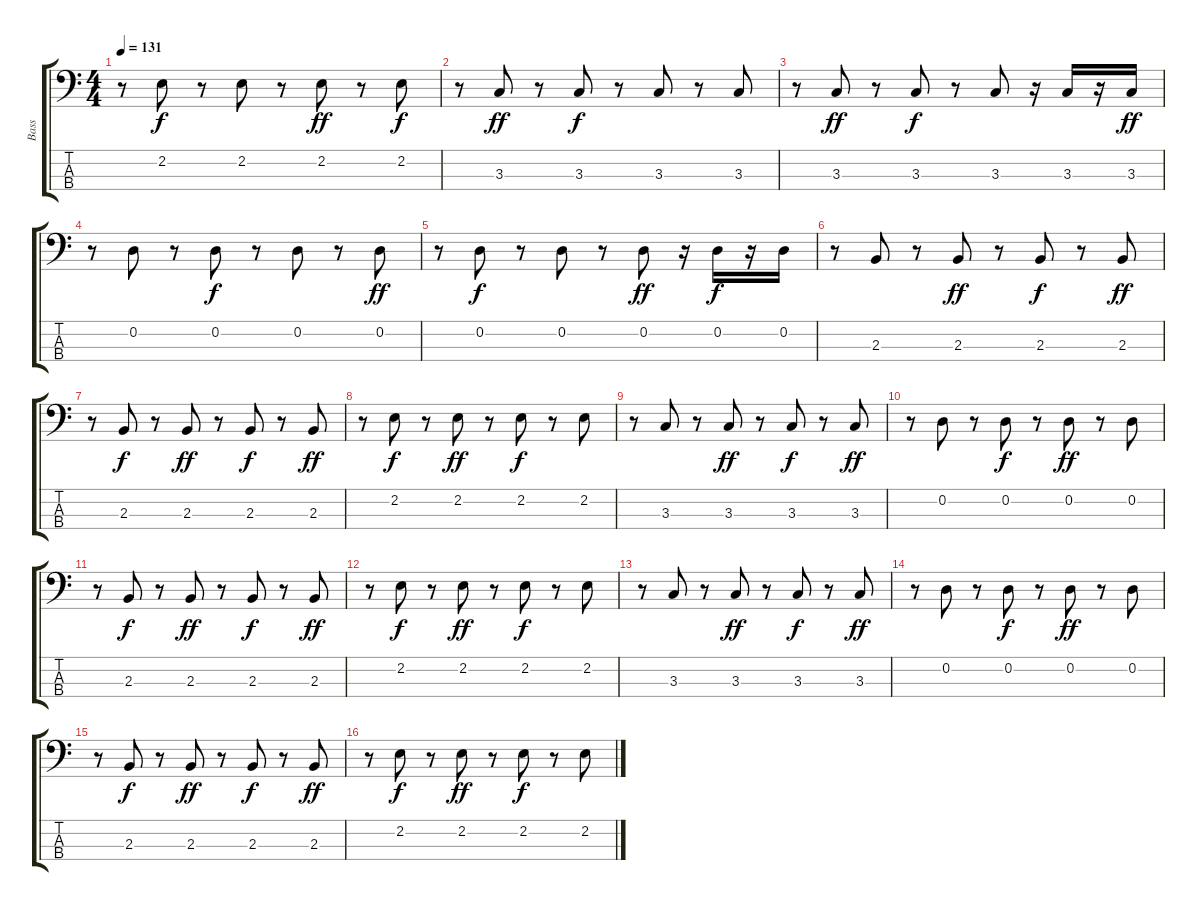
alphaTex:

\track ("Bass" "Bass") {instrument synthbass1}
\staff {score tabs}
\tuning (G2 D2 A1 E1) {hide}
\ts (4 4)
\tempo 131
\clef f4
\ks c
r.8{dy f} 2.2.8 r.8 2.2.8 r.8 2.2.8{dy ff} r.8 2.2.8{dy f} |
r.8 3.3.8{dy ff} r.8 3.3.8{dy f} r.8 3.3.8 r.8 3.3.8 |
r.8 3.3.8{dy ff} r.8 3.3.8{dy f} r.8 3.3.8 r.16 3.3.16 r.16 3.3.16{dy ff} |
r.8 0.2.8 r.8 0.2.8{dy f} r.8 0.2.8 r.8 0.2.8{dy ff} |
r.8 0.2.8{dy f} r.8 0.2.8 r.8 0.2.8{dy ff} r.16 0.2.16{dy f} r.16 0.2.16 |
r.8 2.3.8 r.8 2.3.8{dy ff} r.8 2.3.8{dy f} r.8 2.3.8{dy ff} |
r.8 2.3.8{dy f} r.8 2.3.8{dy ff} r.8 2.3.8{dy f} r.8 2.3.8{dy ff} |
r.8 2.2.8{dy f} r.8 2.2.8{dy ff} r.8 2.2.8{dy f} r.8 2.2.8 |
r.8 3.3.8 r.8 3.3.8{dy ff} r.8 3.3.8{dy f} r.8 3.3.8{dy ff} |
r.8 0.2.8 r.8 0.2.8{dy f} r.8 0.2.8{dy ff} r.8 0.2.8 |
r.8 2.3.8{dy f} r.8 2.3.8{dy ff} r.8 2.3.8{dy f} r.8 2.3.8{dy ff} |
r.8 2.2.8{dy f} r.8 2.2.8{dy ff} r.8 2.2.8{dy f} r.8 2.2.8 |
r.8 3.3.8 r.8 3.3.8{dy ff} r.8 3.3.8{dy f} r.8 3.3.8{dy ff} |
r.8 0.2.8 r.8 0.2.8{dy f} r.8 0.2.8{dy ff} r.8 0.2.8 |
r.8 2.3.8{dy f} r.8 2.3.8{dy ff} r.8 2.3.8{dy f} r.8 2.3.8{dy ff} |
r.8 2.2.8{dy f} r.8 2.2.8{dy ff} r.8 2.2.8{dy f} r.8 2.2.8
